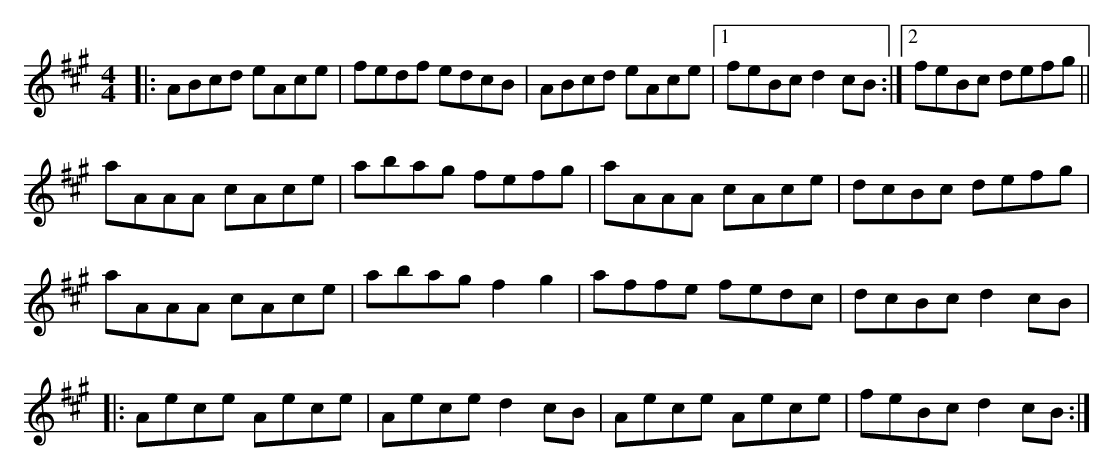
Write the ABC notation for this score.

X:1
M:4/4
K:A
|:ABcd eAce|fedf edcB|ABcd eAce|1 feBc d2cB:|2 feBc defg||
aAAA cAce|abag fefg|aAAA cAce|dcBc defg|
aAAA cAce|abag f2g2|affe fedc|dcBc d2cB|
|:Aece Aece|Aece d2cB|Aece Aece|feBc d2cB:|
